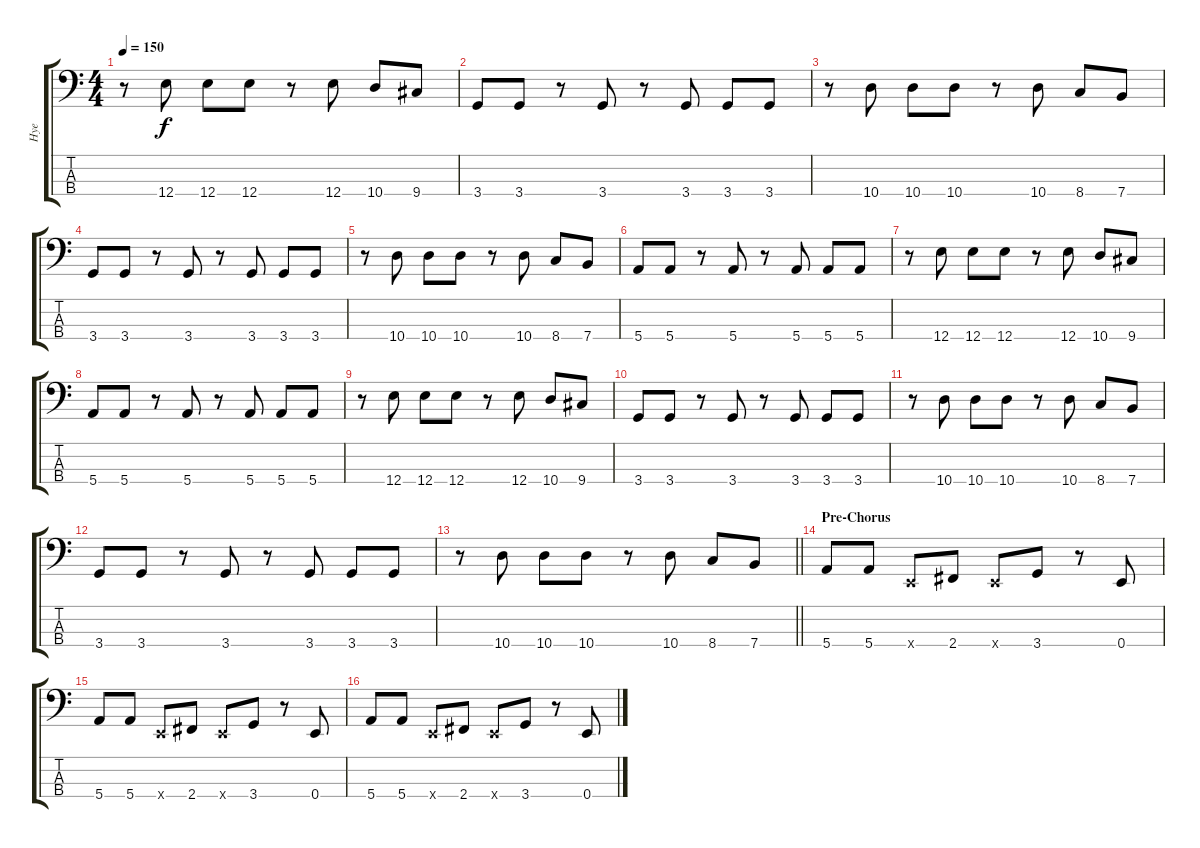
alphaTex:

\track ("Hye" "Hye") {instrument electricbassfinger}
\staff {score tabs}
\tuning (G2 D2 A1 E1) {hide}
\ts (4 4)
\tempo 150
\clef f4
\ks c
r.8{dy f} 12.4.8 12.4.8 12.4.8 r.8 12.4.8 10.4.8 9.4.8 |
3.4.8 3.4.8 r.8 3.4.8 r.8 3.4.8 3.4.8 3.4.8 |
r.8 10.4.8 10.4.8 10.4.8 r.8 10.4.8 8.4.8 7.4.8 |
3.4.8 3.4.8 r.8 3.4.8 r.8 3.4.8 3.4.8 3.4.8 |
r.8 10.4.8 10.4.8 10.4.8 r.8 10.4.8 8.4.8 7.4.8 |
5.4.8 5.4.8 r.8 5.4.8 r.8 5.4.8 5.4.8 5.4.8 |
r.8 12.4.8 12.4.8 12.4.8 r.8 12.4.8 10.4.8 9.4.8 |
5.4.8 5.4.8 r.8 5.4.8 r.8 5.4.8 5.4.8 5.4.8 |
r.8 12.4.8 12.4.8 12.4.8 r.8 12.4.8 10.4.8 9.4.8 |
3.4.8 3.4.8 r.8 3.4.8 r.8 3.4.8 3.4.8 3.4.8 |
r.8 10.4.8 10.4.8 10.4.8 r.8 10.4.8 8.4.8 7.4.8 |
3.4.8 3.4.8 r.8 3.4.8 r.8 3.4.8 3.4.8 3.4.8 |
\barLineRight lightlight
r.8 10.4.8 10.4.8 10.4.8 r.8 10.4.8 8.4.8 7.4.8 |
\section ("" "Pre-Chorus")
5.4.8 5.4.8 0.4{x}.8 2.4.8 0.4{x}.8 3.4.8 r.8 0.4.8 |
5.4.8 5.4.8 0.4{x}.8 2.4.8 0.4{x}.8 3.4.8 r.8 0.4.8 |
5.4.8 5.4.8 0.4{x}.8 2.4.8 0.4{x}.8 3.4.8 r.8 0.4.8
